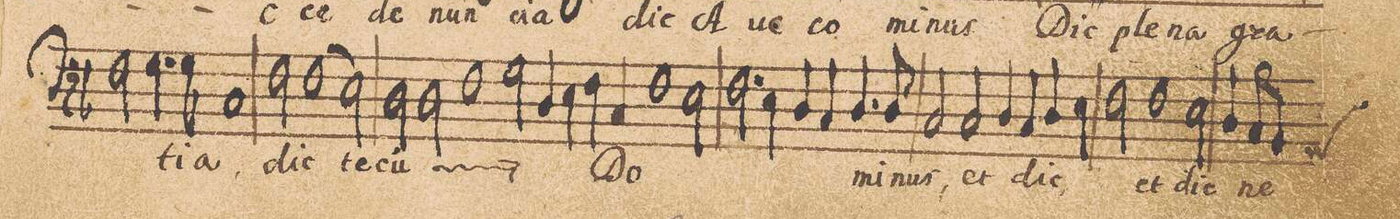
**kern	**text
*I"[Basso]	*
*clefF4	*
*k[b-]	*
*met(C|)	*
*M2/1	*
2F\	.
4.G\	.
8G\	-ti-
=73	=73
1C/	-a,
2F\	dic
(1F\	te-
=74	=74
2E\)	.
2D\	-cu(m)
*	*ij
2D\	dic
=75	=75
1F\	te-
2G\	.
4D/	-cu(m)
*	*Xij
4E\	.
=76	=76
4F\	.
4C/	Do-
1F\	.
2E\	.
=77	=77
2.F\	.
4E\	.
4D/	.
4C/	.
4.D/	.
8D/	-mi-
=78	=78
2C/	-nus,
2C/	et
4D/	dic,
4C/	.
4D/	.
4E\	.
=79	=79
2F\	.
1F\	et
2E\	dic
=80	=80
4D/	ne
8C/L	.
8BB-/J	.
*-	*-
